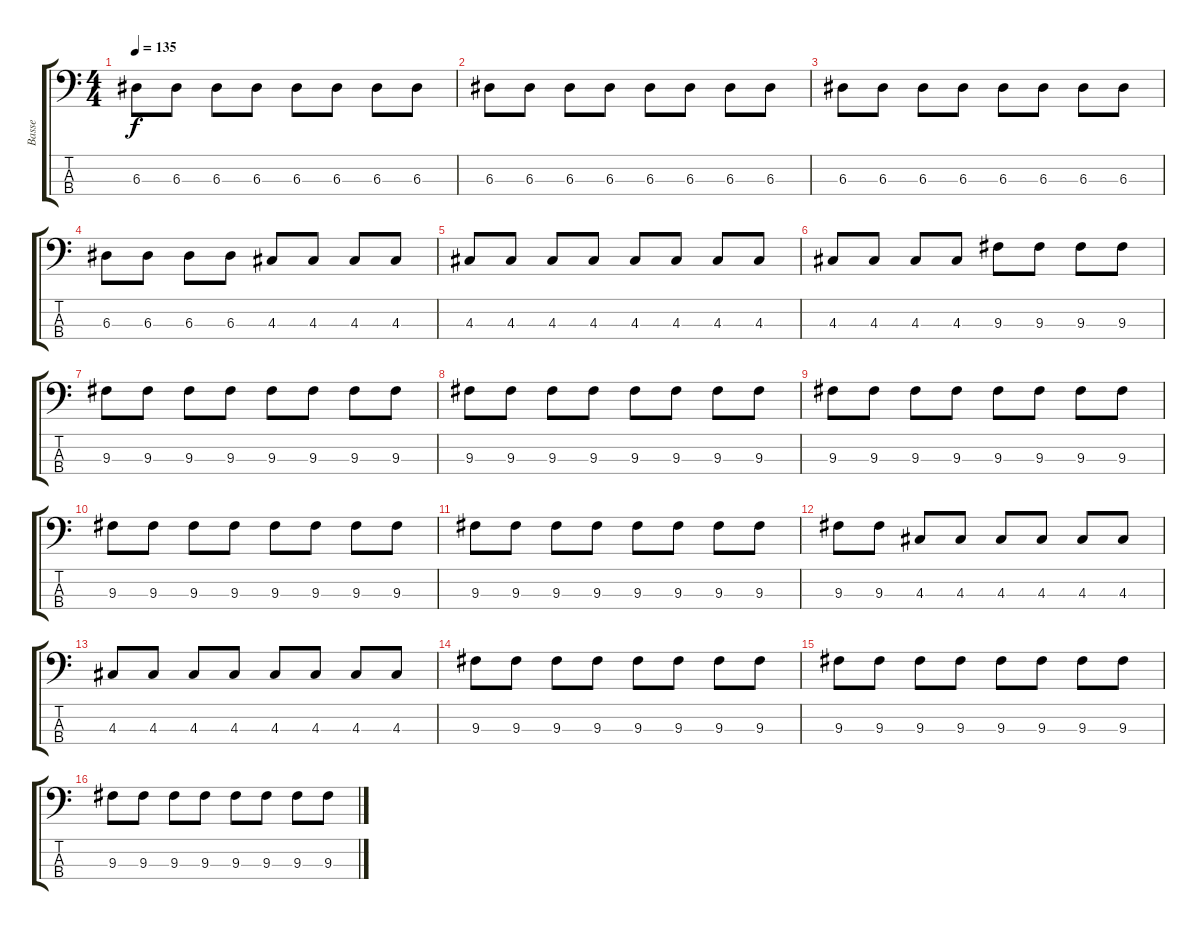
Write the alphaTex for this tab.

\track ("Basse" "Basse") {instrument electricbassfinger}
\staff {score tabs}
\tuning (G2 D2 A1 E1) {hide}
\ts (4 4)
\tempo 135
\clef f4
\ks c
6.3.8{dy f volume 1 instrument electricbassfinger} 6.3.8 6.3.8 6.3.8 6.3.8{volume 2} 6.3.8 6.3.8 6.3.8 |
6.3.8{volume 3} 6.3.8 6.3.8 6.3.8 6.3.8{volume 4} 6.3.8 6.3.8 6.3.8 |
6.3.8{volume 6} 6.3.8 6.3.8 6.3.8 6.3.8{volume 6} 6.3.8 6.3.8 6.3.8 |
6.3.8{volume 7} 6.3.8 6.3.8 6.3.8 4.3.8 4.3.8 4.3.8 4.3.8 |
4.3.8 4.3.8 4.3.8 4.3.8 4.3.8 4.3.8 4.3.8 4.3.8 |
4.3.8 4.3.8 4.3.8 4.3.8 9.3.8 9.3.8 9.3.8 9.3.8 |
9.3.8 9.3.8 9.3.8 9.3.8 9.3.8 9.3.8 9.3.8 9.3.8 |
9.3.8 9.3.8 9.3.8 9.3.8 9.3.8 9.3.8 9.3.8 9.3.8 |
9.3.8 9.3.8 9.3.8 9.3.8 9.3.8 9.3.8 9.3.8 9.3.8 |
9.3.8 9.3.8 9.3.8 9.3.8 9.3.8 9.3.8 9.3.8 9.3.8 |
9.3.8 9.3.8 9.3.8 9.3.8 9.3.8 9.3.8 9.3.8 9.3.8 |
9.3.8 9.3.8 4.3.8 4.3.8 4.3.8 4.3.8 4.3.8 4.3.8 |
4.3.8 4.3.8 4.3.8 4.3.8 4.3.8 4.3.8 4.3.8 4.3.8 |
9.3.8 9.3.8 9.3.8 9.3.8 9.3.8 9.3.8 9.3.8 9.3.8 |
9.3.8 9.3.8 9.3.8 9.3.8 9.3.8 9.3.8 9.3.8 9.3.8 |
9.3.8 9.3.8 9.3.8 9.3.8 9.3.8 9.3.8 9.3.8 9.3.8
